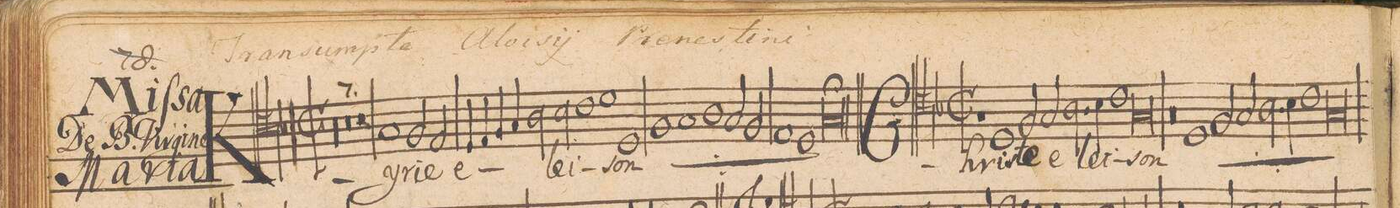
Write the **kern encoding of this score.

**kern	**text
*I"BASSVS.	*
*clefC4	*
*k[b-]	*
*met(C|)	*
*M2/1	*
00r	.
=2-	=2-
=3-	=3-
0r	.
=4-	=4-
1r	.
1G	Ky-
=5-	=5-
2F/	-ri-
2E/	-e
4D/	e-
4E/	.
4F/	.
4G/	.
=6-	=6-
*2\right	*
2A\	.
2B-\	-lei-
1c	.
=7-	=7-
1d	.
1D	-son
=8-	=8-
*	*ij
1F	Ky-
1G	-ri-
=9-	=9-
1A	-e
2G/	e-
2F/	.
=10-	=10-
1E	-lei-
1D	.
=11-	=11-
0G;>	-son
*	*Xij
=12||	=12||
*M2/1	*
*met(C|)	*
*k[b-]	*
1rA	.
1D	Chri-
=13-	=13-
2F/	-ste
2G/	e-
2.A\	-lei-
4B-\	.
=14-	=14-
1c	.
0G	-son
=15-	=15-
0rG	.
=16-	=16-
*	*ij
1D	Chri-
=17-	=17-
2F/	-ste
2G/	.
2.A\	.
4B-\	e-
=18-	=18-
1c	-lei-
0G	-son
*	*Xij
*-	*-
